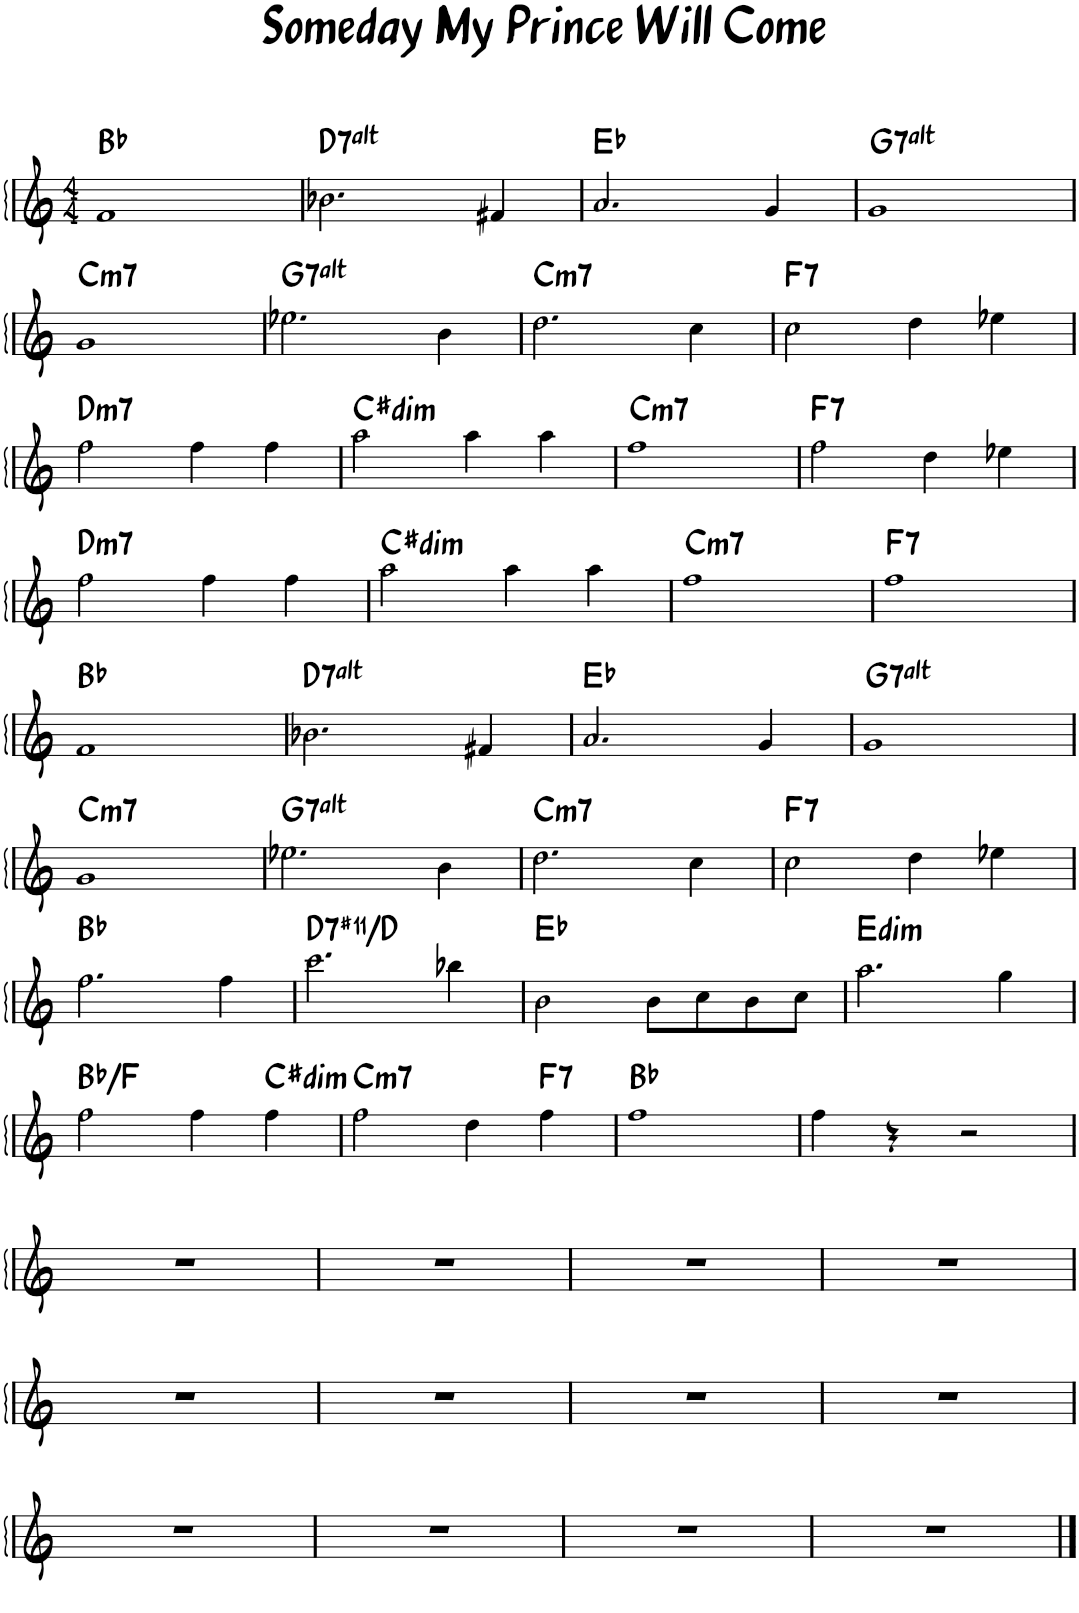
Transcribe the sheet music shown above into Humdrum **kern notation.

**kern	**harte
*part1	*part1
*staff1	*
*I"Piano	*
*I'Pno.	*
*clefG2	*
*k[]	*
*M4/4	*
=1	=1
1f	Bb:maj
=2	=2
!	!LO:H:kt=7
2.b-X\	D:(3,b5,#5,b7,b9,#9)
4f#X/	.
=3	=3
2.a/	Eb:maj
4g/	.
=4	=4
!	!LO:H:kt=7
1g	G:(3,b5,#5,b7,b9,#9)
!!LO:LB:g=z
=5	=5
!	!LO:H:kt=m7
1g	C:min7
=6	=6
!	!LO:H:kt=7
2.ee-X\	G:(3,b5,#5,b7,b9,#9)
4b\	.
=7	=7
!	!LO:H:kt=m7
2.dd\	C:min7
4cc\	.
=8	=8
!	!LO:H:kt=7
2cc\	F:7
4dd\	.
4ee-X\	.
!!LO:LB:g=z
=9	=9
!	!LO:H:kt=m7
2ff\	D:min7
4ff\	.
4ff\	.
=10	=10
!	!LO:H:kt=dim
2aa\	C#:dim
4aa\	.
4aa\	.
=11	=11
!	!LO:H:kt=m7
1ff	C:min7
=12	=12
!	!LO:H:kt=7
2ff\	F:7
4dd\	.
4ee-X\	.
!!LO:LB:g=z
=13	=13
!	!LO:H:kt=m7
2ff\	D:min7
4ff\	.
4ff\	.
=14	=14
!	!LO:H:kt=dim
2aa\	C#:dim
4aa\	.
4aa\	.
=15	=15
!	!LO:H:kt=m7
1ff	C:min7
=16	=16
!	!LO:H:kt=7
1ff	F:7
!!LO:LB:g=z
=17	=17
1f	Bb:maj
=18	=18
!	!LO:H:kt=7
2.b-X\	D:(3,b5,#5,b7,b9,#9)
4f#X/	.
=19	=19
2.a/	Eb:maj
4g/	.
=20	=20
!	!LO:H:kt=7
1g	G:(3,b5,#5,b7,b9,#9)
!!LO:LB:g=z
=21	=21
!	!LO:H:kt=m7
1g	C:min7
=22	=22
!	!LO:H:kt=7
2.ee-X\	G:(3,b5,#5,b7,b9,#9)
4b\	.
=23	=23
!	!LO:H:kt=m7
2.dd\	C:min7
4cc\	.
=24	=24
!	!LO:H:kt=7
2cc\	F:7
4dd\	.
4ee-X\	.
!!LO:LB:g=z
=25	=25
2.ff\	Bb:maj
4ff\	.
=26	=26
!	!LO:H:kt=7
2.ccc\	D:7(#11)
4bb-X\	.
=27	=27
2b\	Eb:maj
8b\L	.
8cc\	.
8b\	.
8cc\J	.
=28	=28
!	!LO:H:kt=dim
2.aa\	E:dim
4gg\	.
!!LO:LB:g=z
=29	=29
2ff\	Bb:maj/5
4ff\	.
!	!LO:H:kt=dim
4ff\	C#:dim
=30	=30
!	!LO:H:kt=m7
2ff\	C:min7
4dd\	.
!	!LO:H:kt=7
4ff\	F:7
=31	=31
1ff	Bb:maj
=32	=32
4ff\	.
4r	.
2r	.
!!LO:LB:g=z
=33	=33
1r	.
=34	=34
1r	.
=35	=35
1r	.
=36	=36
1r	.
!!LO:LB:g=z
=37	=37
1r	.
=38	=38
1r	.
=39	=39
1r	.
=40	=40
1r	.
!!LO:LB:g=z
=41	=41
1r	.
=42	=42
1r	.
=43	=43
1r	.
=44	=44
1r	.
==	==
*-	*-
